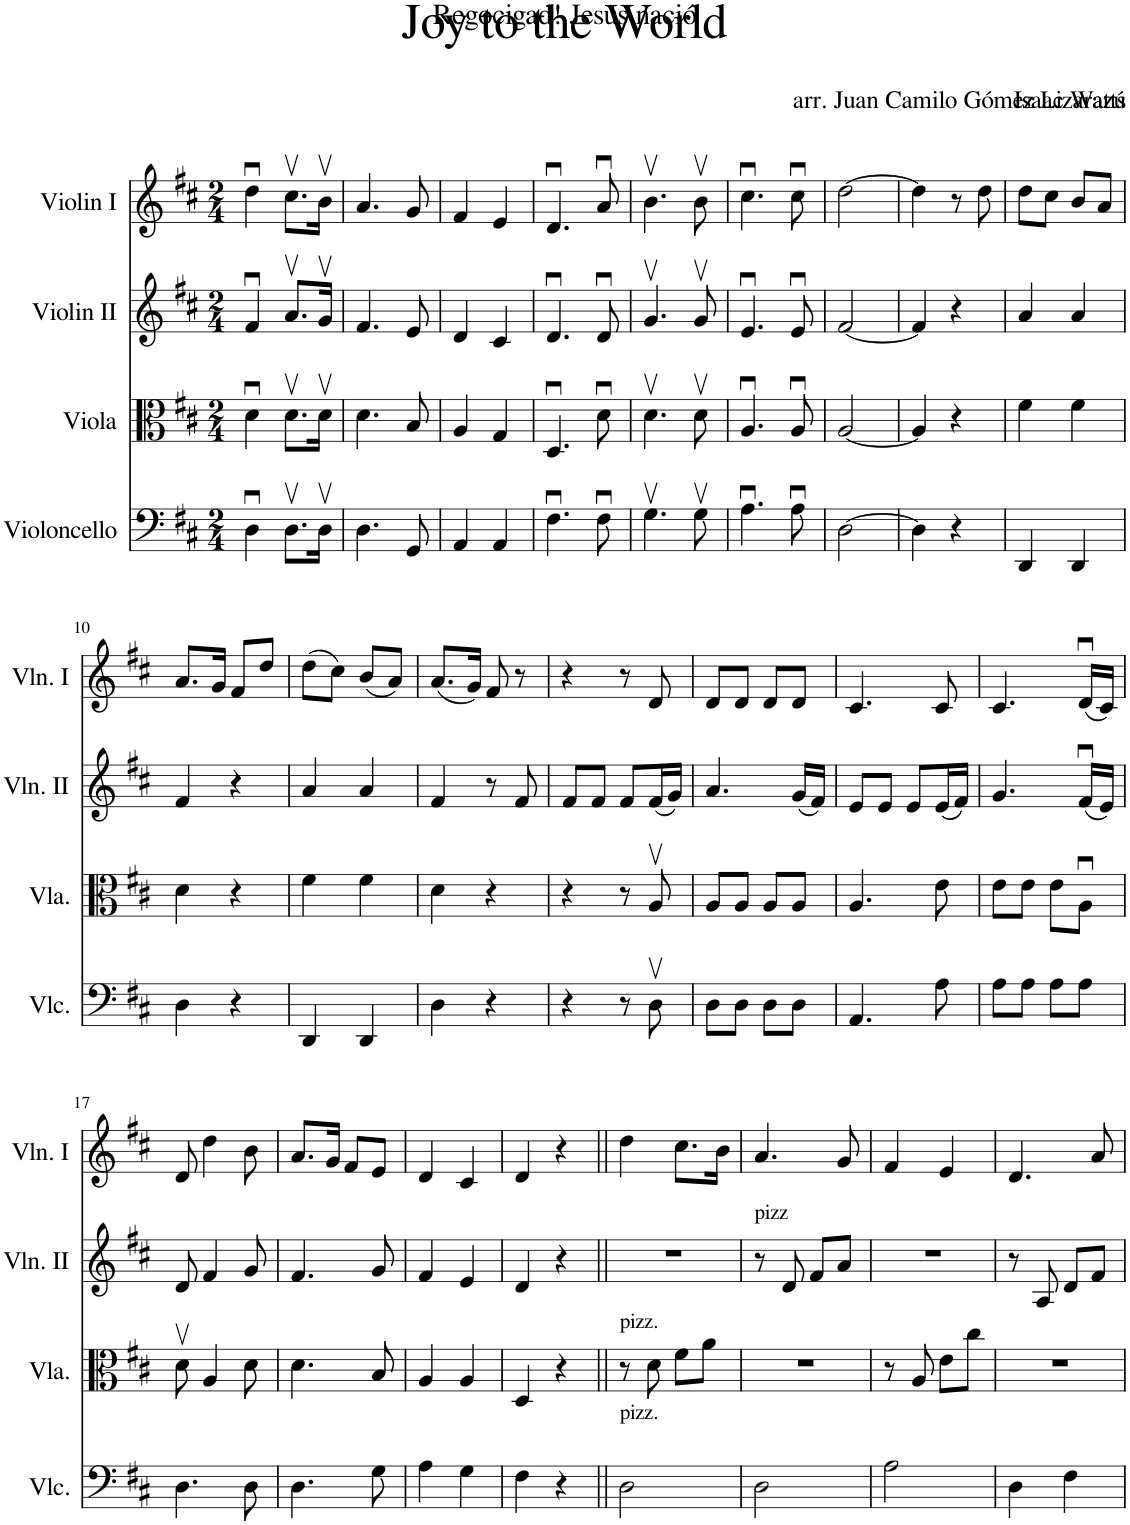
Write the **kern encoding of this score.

**kern	**kern	**kern	**kern
*part4	*part3	*part2	*part1
*staff4	*staff3	*staff2	*staff1
*I"Violoncello	*I"Viola	*I"Violin II	*I"Violin I
*I'Vlc.	*I'Vla.	*I'Vln. II	*I'Vln. I
*clefF4	*clefC3	*clefG2	*clefG2
*k[f#c#]	*k[f#c#]	*k[f#c#]	*k[f#c#]
*M2/4	*M2/4	*M2/4	*M2/4
=1	=1	=1	=1
4Du\	4du\	4f#u/	4ddu\
8.Dv\L	8.dv\L	8.av/L	8.cc#v\L
16Dv\Jk	16dv\Jk	16gv/Jk	16bv\Jk
=2	=2	=2	=2
4.D\	4.d\	4.f#/	4.a/
8GG/	8B/	8e/	8g/
=3	=3	=3	=3
4AA/	4A/	4d/	4f#/
4AA/	4G/	4c#/	4e/
=4	=4	=4	=4
4.F#u\	4.Du/	4.du/	4.du/
8F#u\	8du\	8du/	8au/
=5	=5	=5	=5
4.Gv\	4.dv\	4.gv/	4.bv\
8Gv\	8dv\	8gv/	8bv\
=6	=6	=6	=6
4.Au\	4.Au/	4.eu/	4.cc#u\
8Au\	8Au/	8eu/	8cc#u\
=7	=7	=7	=7
[2D\	[2A/	[2f#/	[2dd\
=8	=8	=8	=8
4D\]	4A/]	4f#/]	4dd\]
4r	4r	4r	8r
.	.	.	8dd\
=9	=9	=9	=9
4DD/	4f#\	4a/	8dd\L
.	.	.	8cc#\J
4DD/	4f#\	4a/	8b/L
.	.	.	8a/J
!!LO:LB:g=z
=10	=10	=10	=10
4D\	4d\	4f#/	8.a/L
.	.	.	16g/Jk
4r	4r	4r	8f#/L
.	.	.	8dd/J
=11	=11	=11	=11
4DD/	4f#\	4a/	(8dd\L
.	.	.	8cc#\J)
4DD/	4f#\	4a/	(8b/L
.	.	.	8a/J)
=12	=12	=12	=12
4D\	4d\	4f#/	(8.a/L
.	.	.	16g/Jk)
4r	4r	8r	8f#/
.	.	8f#/	8r
=13	=13	=13	=13
4r	4r	8f#/L	4r
.	.	8f#/J	.
8r	8r	8f#/L	8r
8Dv\	8Av/	(16f#/L	8d/
.	.	16g/JJ)	.
=14	=14	=14	=14
8D\L	8A/L	4.a/	8d/L
8D\J	8A/J	.	8d/J
8D\L	8A/L	.	8d/L
8D\J	8A/J	(16g/LL	8d/J
.	.	16f#/JJ)	.
=15	=15	=15	=15
4.AA/	4.A/	8e/L	4.c#/
.	.	8e/J	.
.	.	8e/L	.
8A\	8e\	(16e/L	8c#/
.	.	16f#/JJ)	.
=16	=16	=16	=16
8A\L	8e\L	4.g/	4.c#/
8A\J	8e\J	.	.
8A\L	8e\L	.	.
8A\J	8Au\J	(16f#u/LL	(16du/LL
.	.	16e/JJ)	16c#/JJ)
!!LO:LB:g=z
=17	=17	=17	=17
4.D\	8dv\	8d/	8d/
.	4A/	4f#/	4dd\
8D\	8d\	8g/	8b\
=18	=18	=18	=18
4.D\	4.d\	4.f#/	8.a/L
.	.	.	16g/Jk
.	.	.	8f#/L
8G\	8B/	8g/	8e/J
=19	=19	=19	=19
4A\	4A/	4f#/	4d/
4G\	4A/	4e/	4c#/
=20	=20	=20	=20
4F#\	4D/	4d/	4d/
4r	4r	4r	4r
=21||	=21||	=21||	=21||
!	!LO:TX:a:t=pizz.	!	!
!LO:TX:a:t=pizz.	!	!	!
2D\	8r	2r	4dd\
.	8d\	.	.
.	8f#\L	.	8.cc#\L
.	8a\J	.	.
.	.	.	16b\Jk
=22	=22	=22	=22
!	!	!LO:TX:a:t=pizz	!
2D\	2r	8r	4.a/
.	.	8d/	.
.	.	8f#/L	.
.	.	8a/J	8g/
=23	=23	=23	=23
2A\	8r	2r	4f#/
.	8A/	.	.
.	8e\L	.	4e/
.	8cc#\J	.	.
=24	=24	=24	=24
4D\	2r	8r	4.d/
.	.	8A/	.
4F#\	.	8d/L	.
.	.	8f#/J	8a/
=	=	=	=
*-	*-	*-	*-
